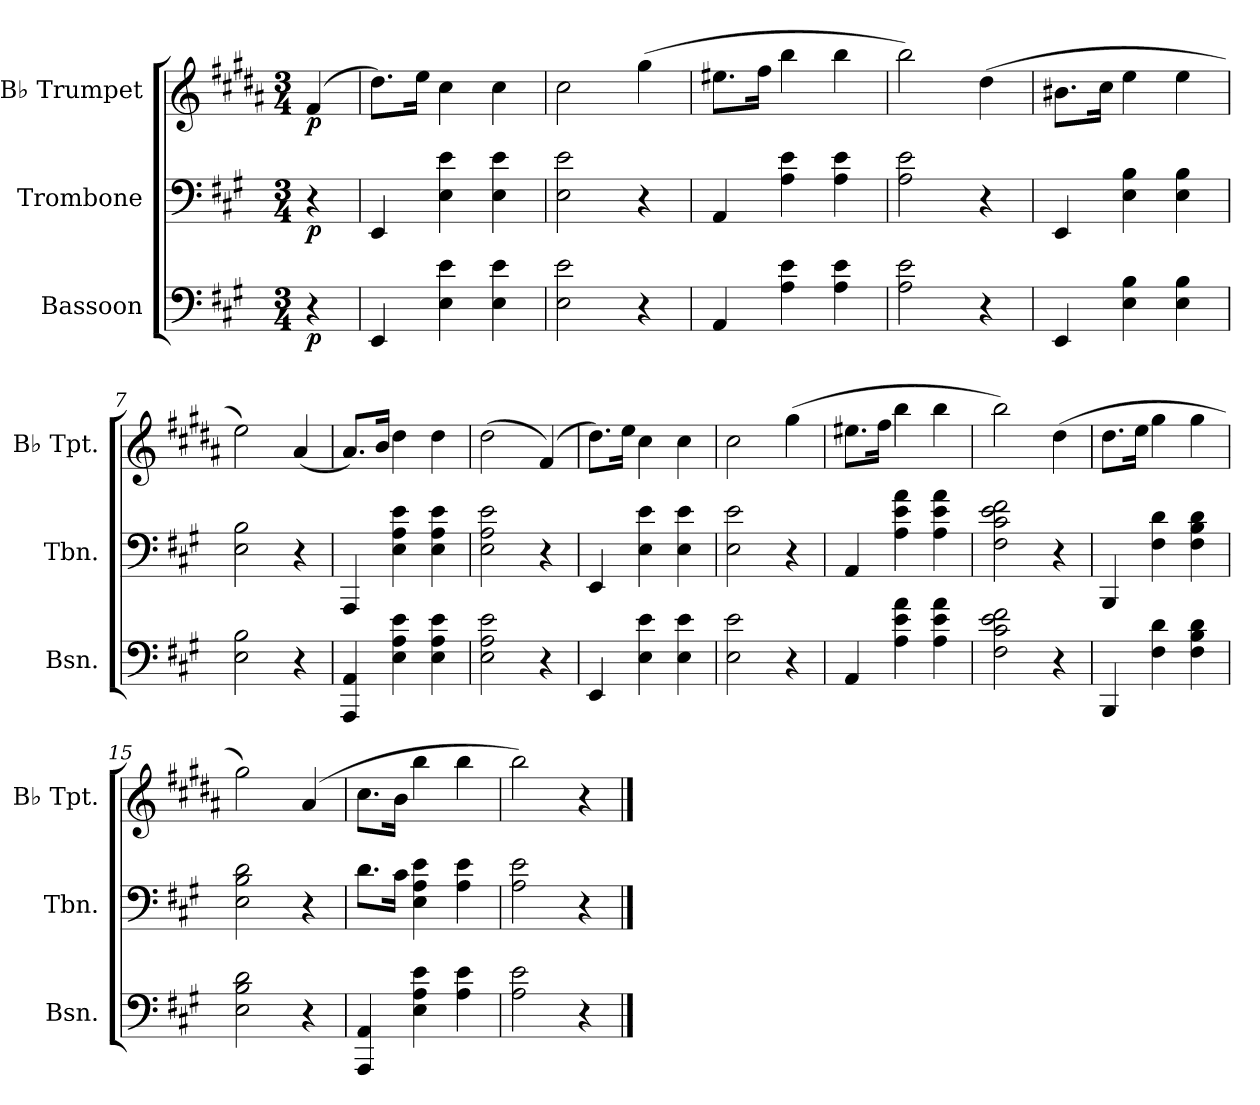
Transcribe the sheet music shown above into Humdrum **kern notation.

**kern	**dynam	**kern	**dynam	**kern	**dynam
*part3	*part3	*part2	*part2	*part1	*part1
*staff3	*staff3	*staff2	*staff2	*staff1	*staff1
*I"Bassoon	*	*I"Trombone	*	*I"B♭ Trumpet	*
*I'Bsn.	*	*I'Tbn.	*	*I'B♭ Tpt.	*
*clefF4	*	*clefF4	*	*clefG2	*
*	*	*	*	*ITrd1c2	*
*k[f#c#g#]	*	*k[f#c#g#]	*	*k[f#c#g#]	*
*M3/4	*	*M3/4	*	*M3/4	*
=1	=1	=1	=1	=1	=1
!	!LO:DY:b	!	!LO:DY:b	!	!LO:DY:b
4r	p	4r	p	(4e/	p
=2	=2	=2	=2	=2	=2
4EE/	.	4EE/	.	8.cc#\L)	.
.	.	.	.	16dd\Jk	.
4E\ 4e\	.	4E\ 4e\	.	4b\	.
4E\ 4e\	.	4E\ 4e\	.	4b\	.
=3	=3	=3	=3	=3	=3
2E\ 2e\	.	2E\ 2e\	.	2b\	.
4r	.	4r	.	(4ff#\	.
=4	=4	=4	=4	=4	=4
4AA/	.	4AA/	.	8.dd#X\L	.
.	.	.	.	16ee\Jk	.
4A\ 4e\	.	4A\ 4e\	.	4aa\	.
4A\ 4e\	.	4A\ 4e\	.	4aa\	.
=5	=5	=5	=5	=5	=5
2A\ 2e\	.	2A\ 2e\	.	2aa\)	.
4r	.	4r	.	(4cc#\	.
=6	=6	=6	=6	=6	=6
4EE/	.	4EE/	.	8.a#X\L	.
.	.	.	.	16b\Jk	.
4E\ 4B\	.	4E\ 4B\	.	4dd\	.
4E\ 4B\	.	4E\ 4B\	.	4dd\	.
=7	=7	=7	=7	=7	=7
2E\ 2B\	.	2E\ 2B\	.	2dd\)	.
4r	.	4r	.	(4g#/	.
=8	=8	=8	=8	=8	=8
4AAA/ 4AA/	.	4AAA/	.	8.g#/L)	.
.	.	.	.	16a/Jk	.
4E\ 4A\ 4e\	.	4E\ 4A\ 4e\	.	4cc#\	.
4E\ 4A\ 4e\	.	4E\ 4A\ 4e\	.	4cc#\	.
!!LO:LB:g=z
=9	=9	=9	=9	=9	=9
2E\ 2A\ 2e\	.	2E\ 2A\ 2e\	.	(2cc#\	.
4r	.	4r	.	(4e/)	.
=10	=10	=10	=10	=10	=10
4EE/	.	4EE/	.	8.cc#\L)	.
.	.	.	.	16dd\Jk	.
4E\ 4e\	.	4E\ 4e\	.	4b\	.
4E\ 4e\	.	4E\ 4e\	.	4b\	.
=11	=11	=11	=11	=11	=11
2E\ 2e\	.	2E\ 2e\	.	2b\	.
4r	.	4r	.	(4ff#\	.
=12	=12	=12	=12	=12	=12
4AA/	.	4AA/	.	8.dd#X\L	.
.	.	.	.	16ee\Jk	.
4A\ 4e\ 4a\	.	4A\ 4e\ 4a\	.	4aa\	.
4A\ 4e\ 4a\	.	4A\ 4e\ 4a\	.	4aa\	.
=13	=13	=13	=13	=13	=13
2F#\ 2c#\ 2e\ 2f#\	.	2F#\ 2c#\ 2e\ 2f#\	.	2aa\)	.
4r	.	4r	.	(4cc#\	.
=14	=14	=14	=14	=14	=14
4BBB/	.	4BBB/	.	8.cc#\L	.
.	.	.	.	16dd\Jk	.
4F#\ 4d\	.	4F#\ 4d\	.	4ff#\	.
4F#\ 4B\ 4d\	.	4F#\ 4B\ 4d\	.	4ff#\	.
=15	=15	=15	=15	=15	=15
2E\ 2B\ 2d\	.	2E\ 2B\ 2d\	.	2ff#\)	.
4r	.	4r	.	(4g#/	.
=16	=16	=16	=16	=16	=16
4AAA/ 4AA/	.	8.d\L	.	8.b\L	.
.	.	16c#\Jk	.	16a\Jk	.
4E\ 4A\ 4e\	.	4E\ 4A\ 4e\	.	4aa\	.
4A\ 4e\	.	4A\ 4e\	.	4aa\	.
!!LO:LB:g=z
=17	=17	=17	=17	=17	=17
2A\ 2e\	.	2A\ 2e\	.	2aa\)	.
4r	.	4r	.	4r	.
==	==	==	==	==	==
*-	*-	*-	*-	*-	*-
